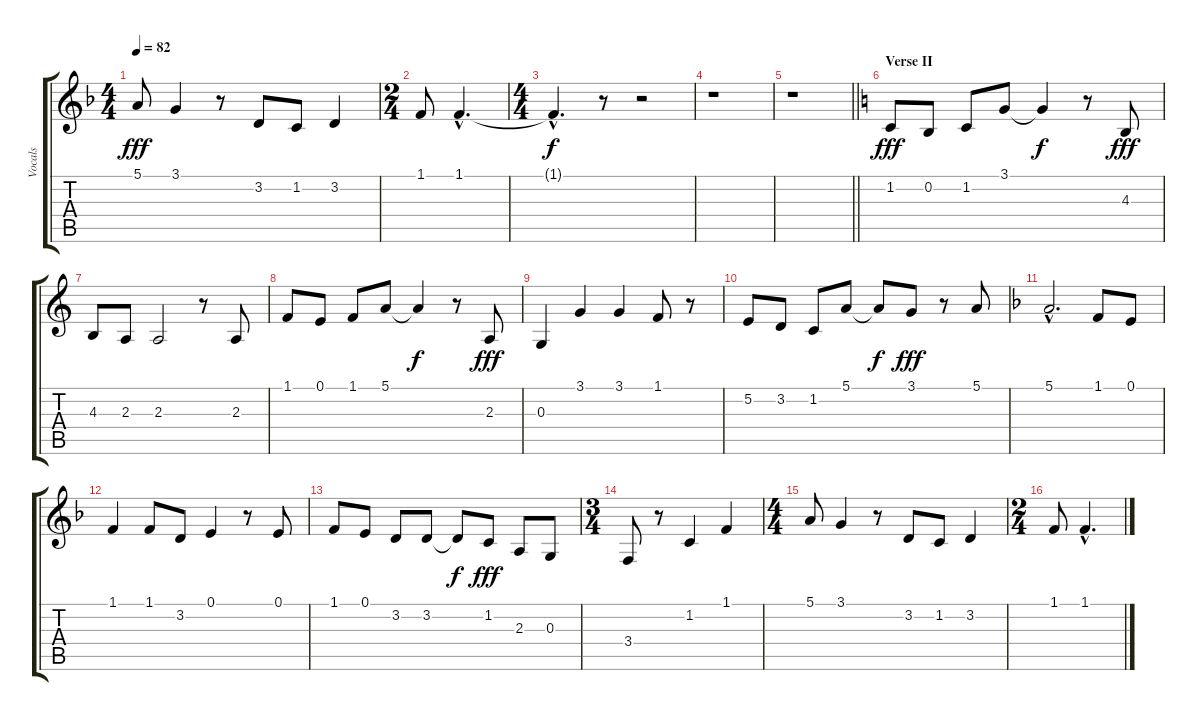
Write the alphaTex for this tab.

\track ("Vocals" "Vocals") {instrument lead6voice}
\staff {score tabs}
\tuning (E4 B3 G3 D3 A2 E2) {hide}
\ts (4 4)
\tempo 82
\clef g2
\ks f
5.1.8{dy fff} 3.1.4 r.8 3.2.8 1.2.8 3.2.4 |
\ts (2 4)
1.1.8 1.1{hac}.4{d} |
\ts (4 4)
1.1{hac t}.4{d dy f} r.8 r.2 |
r.1 |
\barLineRight lightlight
r.1 |
\section ("" "Verse II")
\ks c
1.2.8{dy fff} 0.2.8 1.2.8 3.1.8 3.1{t}.4{dy f} r.8 4.3.8{dy fff} |
4.3.8 2.3.8 2.3.2 r.8 2.3.8 |
1.1.8 0.1.8 1.1.8 5.1.8 5.1{t}.4{dy f} r.8 2.3.8{dy fff} |
0.3.4 3.1.4 3.1.4 1.1.8 r.8 |
5.2.8 3.2.8 1.2.8 5.1.8 5.1{t}.8{dy f} 3.1.8{dy fff} r.8 5.1.8 |
\ks f
5.1{hac}.2{d} 1.1.8 0.1.8 |
1.1.4 1.1.8 3.2.8 0.1.4 r.8 0.1.8 |
1.1.8 0.1.8 3.2.8 3.2.8 3.2{t}.8{dy f} 1.2.8{dy fff} 2.3.8 0.3.8 |
\ts (3 4)
3.4.8 r.8 1.2.4 1.1.4 |
\ts (4 4)
5.1.8 3.1.4 r.8 3.2.8 1.2.8 3.2.4 |
\ts (2 4)
1.1.8 1.1{hac}.4{d}
